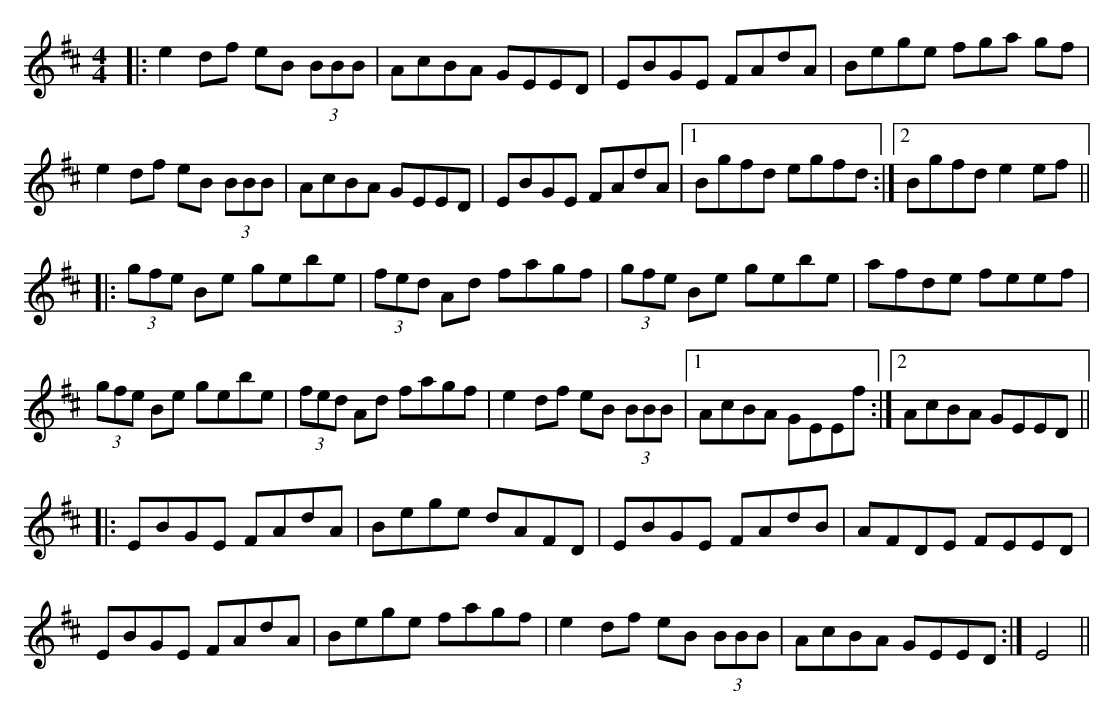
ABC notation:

X:1
M:4/4
K:Bmin
|:e2 df eB (3BBB|AcBA GEED|EBGE FAdA|Bege fga gf|
e2 df eB (3BBB|AcBA GEED|EBGE FAdA|1 Bgfd egfd:|2 Bgfd e2ef||
|:(3gfe Be gebe|(3fed Ad fagf|(3gfe Be gebe|afde feef|
(3gfe Be gebe|(3fed Ad fagf|e2 df eB (3BBB|1 AcBA GEEf:|2 AcBA GEED||
|:EBGE FAdA|Bege dAFD|EBGE FAdB|AFDE FEED|
EBGE FAdA|Bege fagf|e2 df eB (3BBB|AcBA GEED:|E4||
